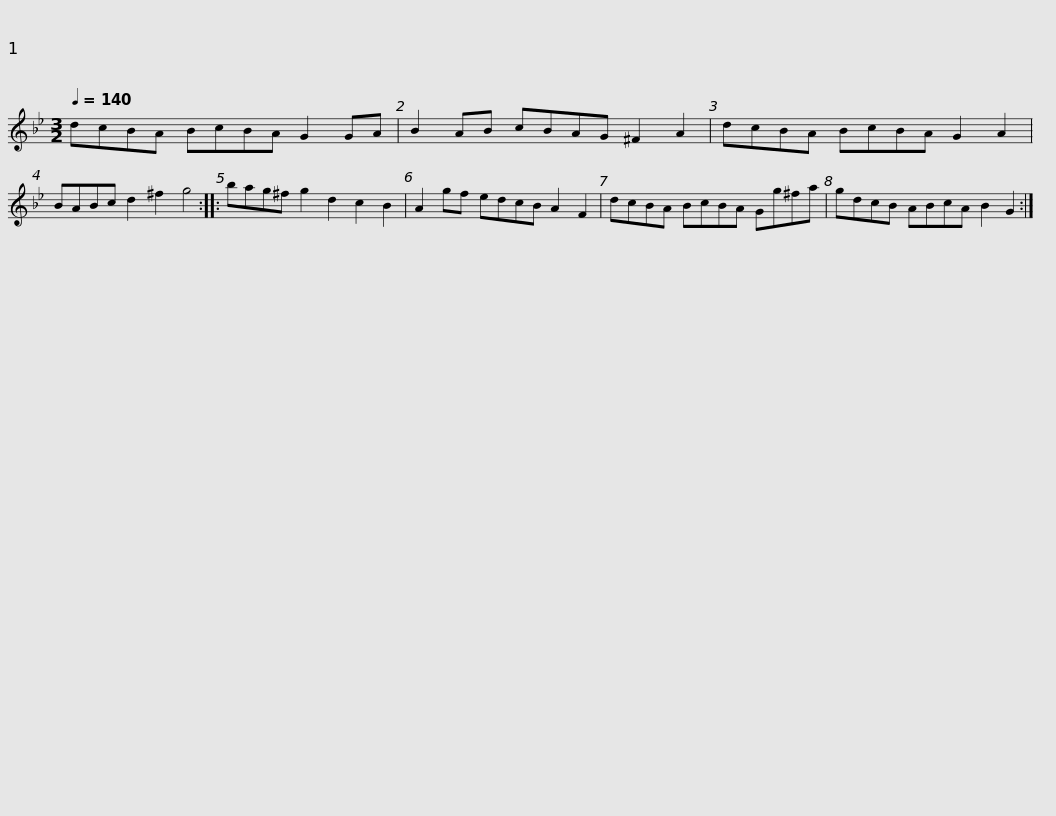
X:1
L:1/8
Q:1/4=140
M:3/2
I:linebreak $
K:Gmin
V:1 treble
V:1
 dcBA BcBA G2 GA | B2 AB cBAG ^F2 A2 | dcBA BcBA G2 A2 | BABc d2 ^f2 g4 ::$ bag^f g2 d2 c2 B2 | %5
 A2 gf edcB A2 F2 | dcBA BcBA Gg^fa | gdcB ABcA B2 G2 :| %8
